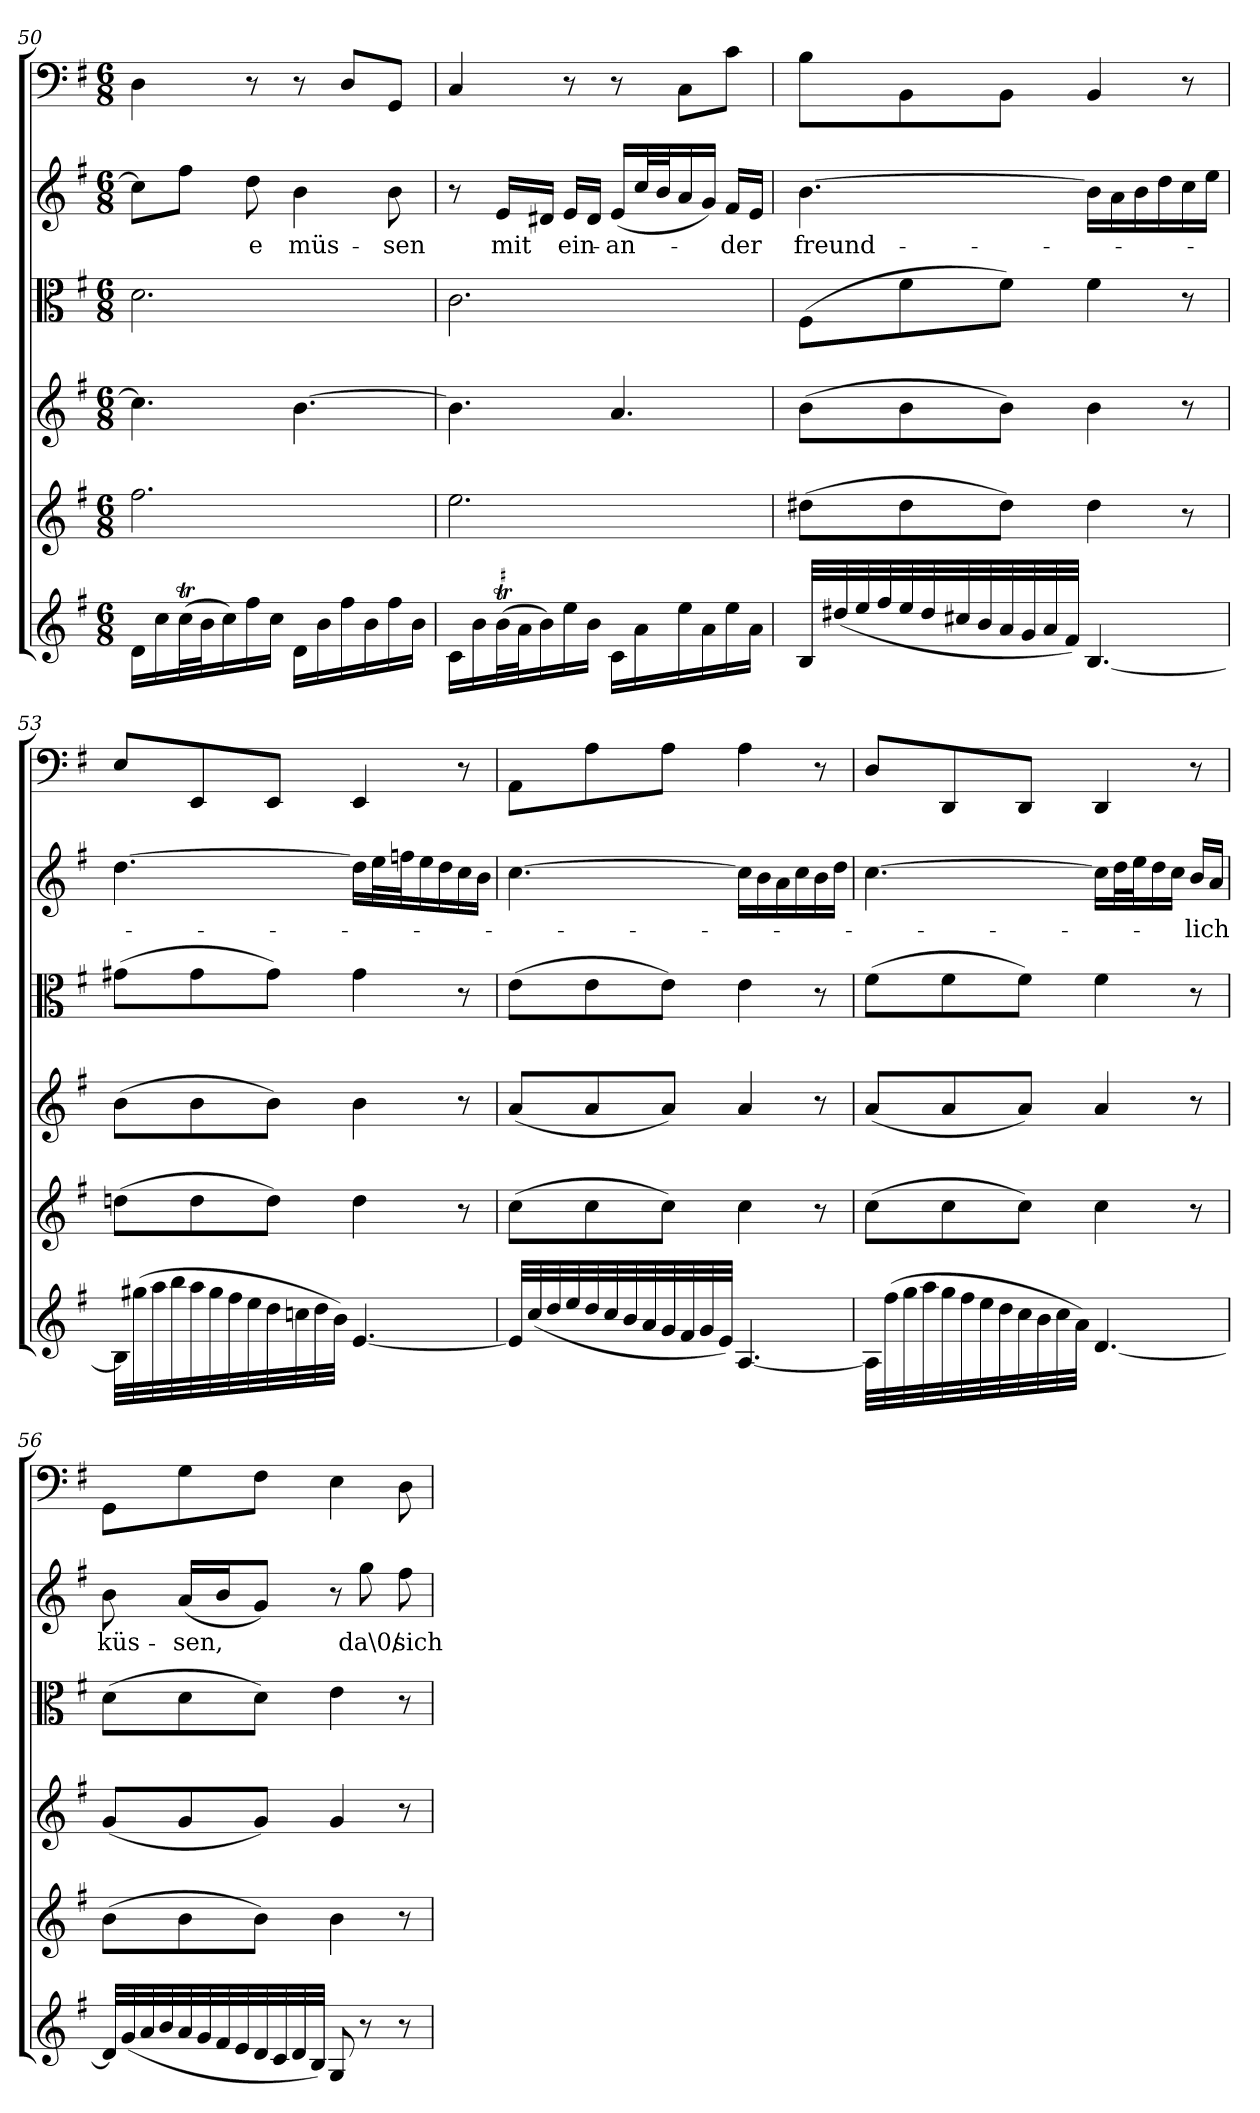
**kern	**kern	**kern	**kern	**kern	**text	**kern
*part6	*part5	*part4	*part3	*part2	*part2	*part1
*staff6	*staff5	*staff4	*staff3	*staff2	*staff2	*staff1
*clefG2	*clefG2	*clefG2	*clefC3	*clefG2	*	*clefF4
*k[f#]	*k[f#]	*k[f#]	*k[f#]	*k[f#]	*	*k[f#]
*G:	*G:	*G:	*G:	*G:	*	*G:
*M6/8	*M6/8	*M6/8	*M6/8	*M6/8	*	*M6/8
=50	=50	=50	=50	=50	=50	=50
16d\LL	2.ff#\	4.cc\]	2.d\	8cc\L]	.	4D\
16cc\	.	.	.	.	.	.
(32ccT\L	.	.	.	8ff#\J	.	.
32b\J	.	.	.	.	.	.
16cc\)	.	.	.	.	.	.
16ff#\	.	.	.	8dd\	-e	8r
16cc\JJ	.	.	.	.	.	.
16d\LL	.	[4.b\	.	4b\	müs-	8r
16b\	.	.	.	.	.	.
16ff#\	.	.	.	.	.	8D/L
16b\	.	.	.	.	.	.
16ff#\	.	.	.	8b\	-sen	8GG/J
16b\JJ	.	.	.	.	.	.
=51	=51	=51	=51	=51	=51	=51
16c\LL	2.ee\	4.b\]	2.c\	8r	.	4C/
16b\	.	.	.	.	.	.
!LO:TR:acc=#	!	!	!	!	!	!
(32bT\L	.	.	.	16e/LL	mit	.
32a\J	.	.	.	.	.	.
16b\)	.	.	.	16d#X/JJ	.	.
16ee\	.	.	.	16e/LL	ein-	8r
16b\JJ	.	.	.	16d#/JJ	.	.
16c\LL	.	4.a/	.	(16e/LL	-an-	8r
16a\	.	.	.	32cc/L	.	.
.	.	.	.	32b/J	.	.
16ee\	.	.	.	16a/	.	8C\L
16a\	.	.	.	16g/JJ)	.	.
16ee\	.	.	.	16f#/LL	-der	8c\J
16a\JJ	.	.	.	16e/JJ	.	.
=52	=52	=52	=52	=52	=52	=52
32B/LLL	(8dd#X\L	(8b\L	(8F#\L	[4.b\	freund-	8B\L
(32dd#X/	.	.	.	.	.	.
32ee/	.	.	.	.	.	.
32ff#/	.	.	.	.	.	.
32ee/	8dd#\	8b\	8f#\	.	.	8BB\
32dd#/	.	.	.	.	.	.
32cc#X/	.	.	.	.	.	.
32b/	.	.	.	.	.	.
32a/	8dd#\J)	8b\J)	8f#\J)	.	.	8BB\J
32g/	.	.	.	.	.	.
32a/	.	.	.	.	.	.
32f#/JJJ)	.	.	.	.	.	.
[4.B/	4dd#\	4b\	4f#\	16b\LL]	.	4BB/
.	.	.	.	16a\	.	.
.	.	.	.	16b\	.	.
.	.	.	.	16dd\	.	.
.	8r	8r	8r	16cc\	.	8r
.	.	.	.	16ee\JJ	.	.
=53	=53	=53	=53	=53	=53	=53
32B\LLL]	(8ddn\L	(8b\L	(8g#X\L	[4.dd\	.	8E/L
(32gg#X\	.	.	.	.	.	.
32aa\	.	.	.	.	.	.
32bb\	.	.	.	.	.	.
32aa\	8dd\	8b\	8g#\	.	.	8EE/
32gg#\	.	.	.	.	.	.
32ff#\	.	.	.	.	.	.
32ee\	.	.	.	.	.	.
32dd\	8dd\J)	8b\J)	8g#\J)	.	.	8EE/J
32ccn\	.	.	.	.	.	.
32dd\	.	.	.	.	.	.
32b\JJJ)	.	.	.	.	.	.
[4.e/	4dd\	4b\	4g#\	16dd\LL]	.	4EE/
.	.	.	.	32ee\L	.	.
.	.	.	.	32ffn\J	.	.
.	.	.	.	16ee\	.	.
.	.	.	.	16dd\	.	.
.	8r	8r	8r	16cc\	.	8r
.	.	.	.	16b\JJ	.	.
=54	=54	=54	=54	=54	=54	=54
32e/LLL]	(8cc\L	(8a/L	(8e\L	[4.cc\	.	8AA\L
(32cc/	.	.	.	.	.	.
32dd/	.	.	.	.	.	.
32ee/	.	.	.	.	.	.
32dd/	8cc\	8a/	8e\	.	.	8A\
32cc/	.	.	.	.	.	.
32b/	.	.	.	.	.	.
32a/	.	.	.	.	.	.
32g/	8cc\J)	8a/J)	8e\J)	.	.	8A\J
32f#/	.	.	.	.	.	.
32g/	.	.	.	.	.	.
32e/JJJ)	.	.	.	.	.	.
[4.A/	4cc\	4a/	4e\	16cc\LL]	.	4A\
.	.	.	.	16b\	.	.
.	.	.	.	16a\	.	.
.	.	.	.	16cc\	.	.
.	8r	8r	8r	16b\	.	8r
.	.	.	.	16dd\JJ	.	.
=55	=55	=55	=55	=55	=55	=55
32A\LLL]	(8cc\L	(8a/L	(8f#\L	[4.cc\	.	8D/L
(32ff#\	.	.	.	.	.	.
32gg\	.	.	.	.	.	.
32aa\	.	.	.	.	.	.
32gg\	8cc\	8a/	8f#\	.	.	8DD/
32ff#\	.	.	.	.	.	.
32ee\	.	.	.	.	.	.
32dd\	.	.	.	.	.	.
32cc\	8cc\J)	8a/J)	8f#\J)	.	.	8DD/J
32b\	.	.	.	.	.	.
32cc\	.	.	.	.	.	.
32a\JJJ)	.	.	.	.	.	.
[4.d/	4cc\	4a/	4f#\	16cc\LL]	.	4DD/
.	.	.	.	32dd\L	.	.
.	.	.	.	32ee\J	.	.
.	.	.	.	16dd\	.	.
.	.	.	.	16cc\JJ	.	.
.	8r	8r	8r	16b/LL	-lich	8r
.	.	.	.	16a/JJ	.	.
=56	=56	=56	=56	=56	=56	=56
32d/LLL]	(8b\L	(8g/L	(8d\L	8b\	küs-	8GG\L
(32g/	.	.	.	.	.	.
32a/	.	.	.	.	.	.
32b/	.	.	.	.	.	.
32a/	8b\	8g/	8d\	(16a/LL	-sen,	8G\
32g/	.	.	.	.	.	.
32f#/	.	.	.	16b/J	.	.
32e/	.	.	.	.	.	.
32d/	8b\J)	8g/J)	8d\J)	8g/J)	.	8F#\J
32c/	.	.	.	.	.	.
32d/	.	.	.	.	.	.
32B/JJJ)	.	.	.	.	.	.
8G/	4b\	4g/	4e\	8r	.	4E\
8r	.	.	.	8gg\	da\0/	.
8r	8r	8r	8r	8ff#\	sich	8D\
=	=	=	=	=	=	=
*-	*-	*-	*-	*-	*-	*-
